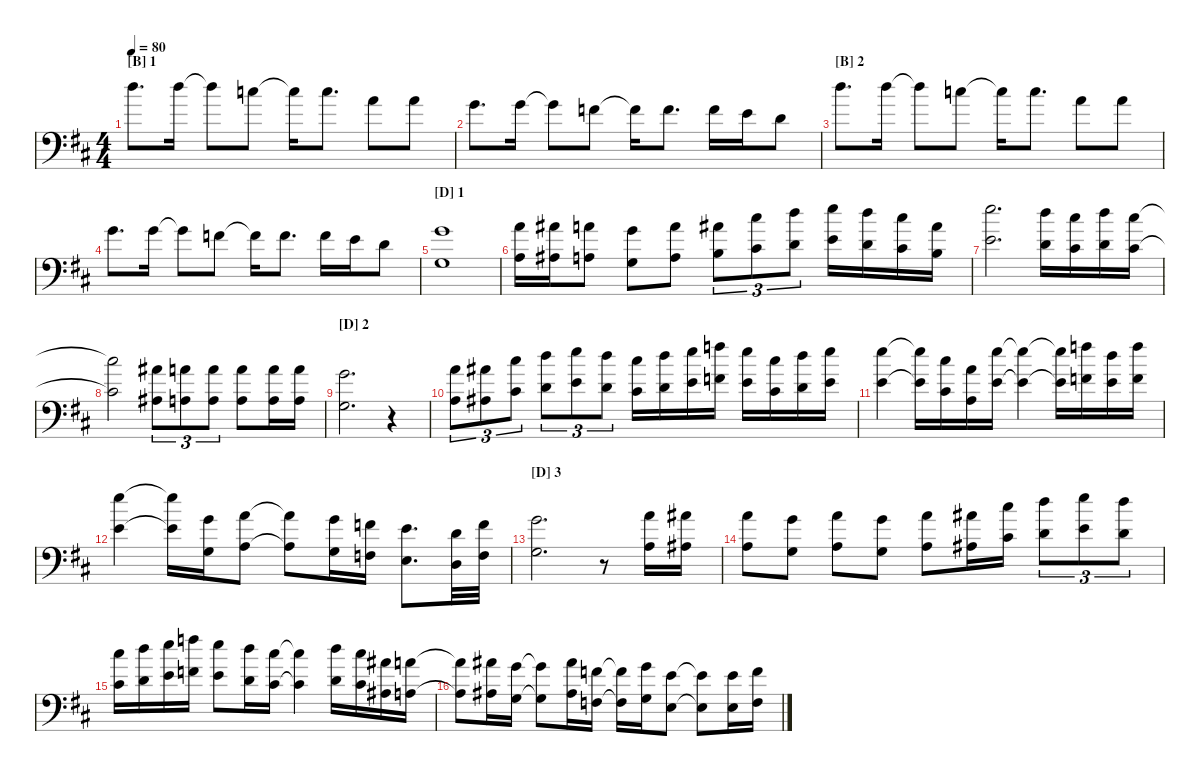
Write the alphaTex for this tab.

\hideDynamics
\bracketExtendMode nobrackets
\singleTrackTrackNamePolicy hidden
\multiTrackTrackNamePolicy hidden
\otherSystemsTrackNameOrientation horizontal
\track ("Strings 1" "S-Gt") {instrument stringensemble1}
\staff {score}
\tuning (E4 B3 G3 D3 A2 E2)
\ts (4 4)
\section ("B" "1")
\tempo 80
\clef f4
\ks d
10.1{acc forcenatural}.8{d dy f beam Down} 10.1{acc forcenatural}.16{beam Down} 10.1{t acc forcenatural}.8{beam Down} 8.1{acc forcenatural}.8{beam Down} 8.1{t acc forcenatural}.16{beam Down} 8.1{acc forcenatural}.8{d beam Down} 5.1{acc forcenatural}.8{beam Down} 5.1{acc forcenatural}.8{beam Down} |
3.1{acc forcenatural}.8{d beam Down} 3.1{acc forcenatural}.16{beam Down} 3.1{t acc forcenatural}.8{beam Down} 1.1{acc forcenatural}.8{beam Down} 1.1{t acc forcenatural}.16{beam Down} 1.1{acc forcenatural}.8{d beam Down} 1.1{acc forcenatural}.16{beam Down} 0.1{acc forcenatural}.16{beam Down} 3.2{acc forcenatural}.8{beam Down} |
\section ("B" "2")
10.1{acc forcenatural}.8{d beam Down} 10.1{acc forcenatural}.16{beam Down} 10.1{t acc forcenatural}.8{beam Down} 8.1{acc forcenatural}.8{beam Down} 8.1{t acc forcenatural}.16{beam Down} 8.1{acc forcenatural}.8{d beam Down} 5.1{acc forcenatural}.8{beam Down} 5.1{acc forcenatural}.8{beam Down} |
3.1{acc forcenatural}.8{d beam Down} 3.1{acc forcenatural}.16{beam Down} 3.1{t acc forcenatural}.8{beam Down} 1.1{acc forcenatural}.8{beam Down} 1.1{t acc forcenatural}.16{beam Down} 1.1{acc forcenatural}.8{d beam Down} 1.1{acc forcenatural}.16{beam Down} 0.1{acc forcenatural}.16{beam Down} 3.2{acc forcenatural}.8{beam Down} |
\section ("D" "1")
(3.1{acc forcenatural} 0.3{acc forcenatural}).1{beam Down} |
(5.1{acc forcenatural} 2.3{acc forcenatural}).16{beam Down} (6.1{acc #} 3.3{acc #}).16{beam Down} (5.1{acc forcenatural} 2.3{acc forcenatural}).8{beam Down} (3.1{acc forcenatural} 0.3{acc forcenatural}).8{beam Down} (5.1{acc forcenatural} 2.3{acc forcenatural}).8{beam Down} (6.1{acc #} 0.2{acc forcenatural}).8{tu (3 2) beam Down} (9.1{acc #} 2.2{acc #}).8{tu (3 2) beam Down} (10.1{acc forcenatural} 3.2{acc forcenatural}).8{tu (3 2) beam Down} (12.1{acc forcenatural} 5.2{acc forcenatural}).16{beam Down} (10.1{acc forcenatural} 3.2{acc forcenatural}).16{beam Down} (9.1{acc #} 2.2{acc #}).16{beam Down} (6.1{acc #} 0.2{acc forcenatural}).16{beam Down} |
(0.1{acc forcenatural} 17.2{acc forcenatural}).2{d beam Down} (10.1{acc forcenatural} 3.2{acc forcenatural}).16{beam Down} (9.1{acc #} 2.2{acc #}).16{beam Down} (10.1{acc forcenatural} 3.2{acc forcenatural}).16{beam Down} (9.1{acc #} 2.2{acc #}).16{beam Down} |
(9.1{t acc #} 2.2{t acc #}).2{beam Down} (6.1{acc #} 3.3{acc #}).8{tu (3 2) beam Down} (5.1{acc forcenatural} 2.3{acc forcenatural}).8{tu (3 2) beam Down} (5.1{acc forcenatural} 2.3{acc forcenatural}).8{tu (3 2) beam Down} (5.1{acc forcenatural} 2.3{acc forcenatural}).8{beam Down} (5.1{acc forcenatural} 2.3{acc forcenatural}).16{beam Down} (5.1{acc forcenatural} 2.3{acc forcenatural}).16{beam Down} |
\section ("D" "2")
(3.1{acc forcenatural} 0.3{acc forcenatural}).2{d beam Down} r.4{beam Down} |
(5.1{acc forcenatural} 2.3{acc forcenatural}).8{tu (3 2) beam Down} (6.1{acc #} 3.3{acc #}).8{tu (3 2) beam Down} (9.1{acc #} 2.2{acc #}).8{tu (3 2) beam Down} (10.1{acc forcenatural} 3.2{acc forcenatural}).8{tu (3 2) beam Down} (12.1{acc forcenatural} 5.2{acc forcenatural}).8{tu (3 2) beam Down} (10.1{acc forcenatural} 3.2{acc forcenatural}).8{tu (3 2) beam Down} (9.1{acc #} 2.2{acc #}).16{beam Down} (10.1{acc forcenatural} 3.2{acc forcenatural}).16{beam Down} (12.1{acc forcenatural} 5.2{acc forcenatural}).16{beam Down} (13.1{acc forcenatural} 6.2{acc forcenatural}).16{beam Down} (12.1{acc forcenatural} 5.2{acc forcenatural}).16{beam Down} (9.1{acc #} 2.2{acc #}).16{beam Down} (10.1{acc forcenatural} 3.2{acc forcenatural}).16{beam Down} (12.1{acc forcenatural} 5.2{acc forcenatural}).16{beam Down} |
(0.1{acc forcenatural} 17.2{acc forcenatural}).4{beam Down} (0.1{t acc forcenatural} 17.2{t acc forcenatural}).16{beam Down} (9.1{acc #} 2.2{acc #}).16{beam Down} (5.1{acc forcenatural} 2.3{acc forcenatural}).16{beam Down} (0.1{acc forcenatural} 17.2{acc forcenatural}).16{beam Down} (0.1{t acc forcenatural} 17.2{t acc forcenatural}).4{beam Down} (0.1{t acc forcenatural} 17.2{t acc forcenatural}).16{beam Down} (1.1{acc forcenatural} 18.2{acc forcenatural}).16{beam Down} (10.1{acc forcenatural} 5.2{acc forcenatural}).16{beam Down} (1.1{acc forcenatural} 18.2{acc forcenatural}).16{beam Down} |
(12.1{acc forcenatural} 5.2{acc forcenatural}).4{beam Down} (12.1{t acc forcenatural} 5.2{t acc forcenatural}).16{beam Down} (3.1{acc forcenatural} 0.3{acc forcenatural}).16{beam Down} (5.1{acc forcenatural} 2.3{acc forcenatural}).8{beam Down} (5.1{t acc forcenatural} 2.3{t acc forcenatural}).8{beam Down} (3.1{acc forcenatural} 0.3{acc forcenatural}).16{beam Down} (1.1{acc forcenatural} 3.4{acc forcenatural}).16{beam Down} (0.1{acc forcenatural} 2.4{acc forcenatural}).8{d beam Down} (3.2{acc forcenatural} 0.4{acc forcenatural}).32{beam Down} (1.1{acc forcenatural} 3.4{acc forcenatural}).32{beam Down} |
\section ("D" "3")
(3.1{acc forcenatural} 0.3{acc forcenatural}).2{d beam Down} r.8{beam Down} (5.1{acc forcenatural} 2.3{acc forcenatural}).16{beam Down} (6.1{acc #} 3.3{acc #}).16{beam Down} |
(5.1{acc forcenatural} 2.3{acc forcenatural}).8{beam Down} (3.1{acc forcenatural} 0.3{acc forcenatural}).8{beam Down} (5.1{acc forcenatural} 2.3{acc forcenatural}).8{beam Down} (3.1{acc forcenatural} 0.3{acc forcenatural}).8{beam Down} (5.1{acc forcenatural} 2.3{acc forcenatural}).8{beam Down} (6.1{acc #} 3.3{acc #}).16{beam Down} (9.1{acc #} 2.2{acc #}).16{beam Down} (10.1{acc forcenatural} 3.2{acc forcenatural}).8{tu (3 2) beam Down} (12.1{acc forcenatural} 5.2{acc forcenatural}).8{tu (3 2) beam Down} (10.1{acc forcenatural} 3.2{acc forcenatural}).8{tu (3 2) beam Down} |
(9.1{acc #} 2.2{acc #}).16{beam Down} (15.2{acc forcenatural} 7.3{acc forcenatural}).16{beam Down} (12.1{acc forcenatural} 5.2{acc forcenatural}).16{beam Down} (13.1{acc forcenatural} 6.2{acc forcenatural}).16{beam Down} (12.1{acc forcenatural} 5.2{acc forcenatural}).8{beam Down} (10.1{acc forcenatural} 3.2{acc forcenatural}).16{beam Down} (9.1{acc #} 2.2{acc #}).16{beam Down} (9.1{t acc #} 2.2{t acc #}).4{beam Down} (10.1{acc forcenatural} 3.2{acc forcenatural}).16{beam Down} (9.1{acc #} 2.2{acc #}).16{beam Down} (6.1{acc #} 3.3{acc #}).16{beam Down} (5.1{acc forcenatural} 2.3{acc forcenatural}).16{beam Down} |
(5.1{t acc forcenatural} 2.3{t acc forcenatural}).8{beam Down} (6.1{acc #} 3.3{acc #}).16{beam Down} (3.1{acc forcenatural} 0.3{acc forcenatural}).16{beam Down} (3.1{t acc forcenatural} 0.3{t acc forcenatural}).8{beam Down} (6.1{acc #} 3.3{acc #}).16{beam Down} (1.1{acc forcenatural} 3.4{acc forcenatural}).16{beam Down} (1.1{t acc forcenatural} 3.4{t acc forcenatural}).16{beam Down} (3.1{acc forcenatural} 0.3{acc forcenatural}).16{beam Down} (0.1{acc forcenatural} 2.4{acc forcenatural}).8{beam Down} (0.1{t acc forcenatural} 2.4{t acc forcenatural}).8{beam Down} (0.1{acc forcenatural} 2.4{acc forcenatural}).16{beam Down} (1.1{acc forcenatural} 3.4{acc forcenatural}).16{beam Down}
